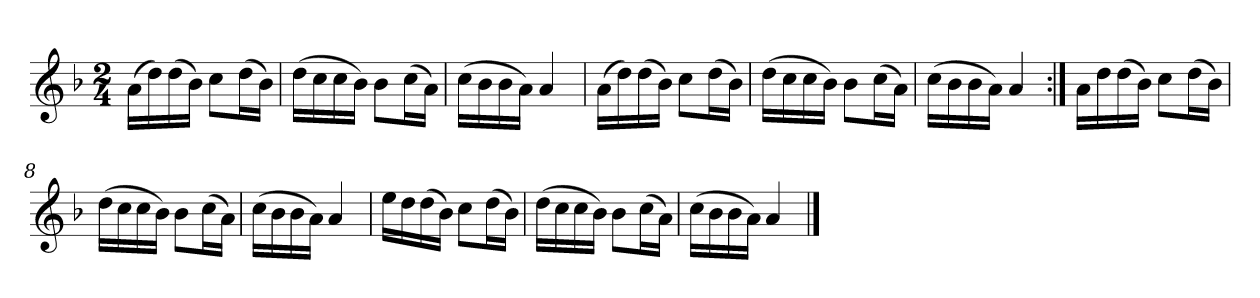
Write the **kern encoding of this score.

**kern
*part1
*staff1
*clefG2
*k[b-]
*F:
*M2/4
*MM100
=1
(16a>\LL
16dd\)
(16dd\
16b-\JJ)
8cc\L
(16dd\L
16b-\JJ)
=2
(16dd\LL
16cc\
16cc\
16b-\JJ)
8b-\L
(16cc\L
16a\JJ)
=3
(16cc\LL
16b-\
16b-\
16a\JJ)
4a/
=4
(16a\LL
16dd\)
(16dd\
16b-\JJ)
8cc\L
(16dd\L
16b-\JJ)
!!LO:LB:g=z
=5
(16dd<\LL
16cc\
16cc\
16b-\JJ)
8b-\L
(16cc\L
16a\JJ)
=6
(16cc\LL
16b-\
16b-\
16a\JJ)
4a/
=7:|!
16a\LL
16dd\
(16dd\
16b-\JJ)
8cc\L
(16dd\L
16b-\JJ)
=8
(16dd\LL
16cc\
16cc\
16b-\JJ)
8b-\L
(16cc\L
16a\JJ)
!!LO:LB:g=z
=9
(16cc>\LL
16b-\
16b-\
16a\JJ)
4a/
=10
16ee\LL
16dd\
(16dd\
16b-\JJ)
8cc\L
(16dd\L
16b-\JJ)
=11
(16dd\LL
16cc\
16cc\
16b-\JJ)
8b-\L
(16cc\L
16a\JJ)
=12
(16cc\LL
16b-\
16b-\
16a\JJ)
4a/
==
*-
